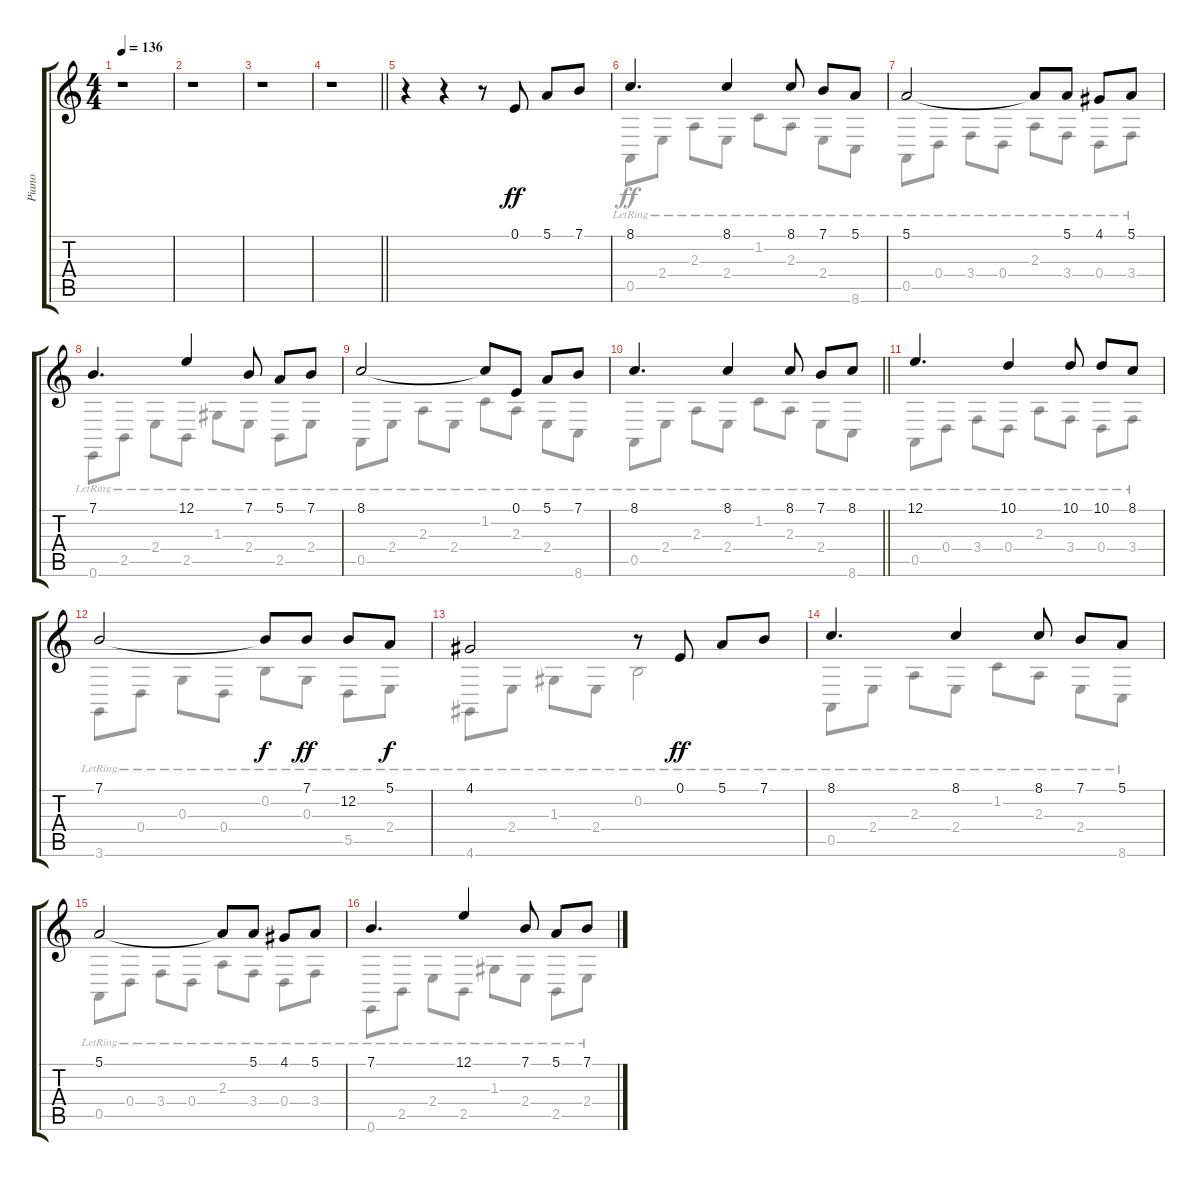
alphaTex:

\track ("Piano" "Piano") {instrument brightacousticpiano}
\staff {score tabs}
\tuning (E4 B3 G3 D3 A2 E2) {hide}
\voice
\ts (4 4)
\tempo 136
\clef g2
\ks c
r.1{dy ff} |
r.1 |
r.1 |
\barLineRight lightlight
r.1 |
r.4 r.4 r.8 0.1.8 5.1.8 7.1.8 |
8.1.4{d} 8.1.4 8.1.8 7.1.8 5.1.8 |
5.1.2 5.1{t}.8 5.1.8 4.1.8 5.1.8 |
7.1.4{d} 12.1.4 7.1.8 5.1.8 7.1.8 |
8.1.2 8.1{t}.8 0.1.8 5.1.8 7.1.8 |
\barLineRight lightlight
8.1.4{d} 8.1.4 8.1.8 7.1.8 8.1.8 |
12.1.4{d} 10.1.4 10.1.8 10.1.8 8.1.8 |
7.1.2 7.1{t}.8{dy f} 7.1.8{dy ff} 12.2.8 5.1.8{dy f} |
4.1.2 r.8 0.1.8{dy ff} 5.1.8 7.1.8 |
8.1.4{d} 8.1.4 8.1.8 7.1.8 5.1.8 |
5.1.2 5.1{t}.8 5.1.8 4.1.8 5.1.8 |
7.1.4{d} 12.1.4 7.1.8 5.1.8 7.1.8
\voice
\clef g2
\ottava regular
\simile none
\ks c
|
|
|
\barLineRight lightlight
|
|
0.5{lr}.8 2.4{lr}.8 2.3{lr}.8 2.4{lr}.8 1.2{lr}.8 2.3{lr}.8 2.4{lr}.8 8.6{lr}.8 |
0.5{lr}.8 0.4{lr}.8 3.4{lr}.8 0.4{lr}.8 2.3{lr}.8 3.4{lr}.8 0.4{lr}.8 3.4{lr}.8 |
0.6{lr}.8 2.5{lr}.8 2.4{lr}.8 2.5{lr}.8 1.3{lr}.8 2.4{lr}.8 2.5{lr}.8 2.4{lr}.8 |
0.5{lr}.8 2.4{lr}.8 2.3{lr}.8 2.4{lr}.8 1.2{lr}.8 2.3{lr}.8 2.4{lr}.8 8.6{lr}.8 |
\barLineRight lightlight
0.5{lr}.8 2.4{lr}.8 2.3{lr}.8 2.4{lr}.8 1.2{lr}.8 2.3{lr}.8 2.4{lr}.8 8.6{lr}.8 |
0.5{lr}.8 0.4{lr}.8 3.4{lr}.8 0.4{lr}.8 2.3{lr}.8 3.4{lr}.8 0.4{lr}.8 3.4{lr}.8 |
3.6{lr}.8 0.4{lr}.8 0.3{lr}.8 0.4{lr}.8 0.2{lr}.8 0.3{lr}.8 5.5{lr}.8 2.4{lr}.8 |
4.6{lr}.8 2.4{lr}.8 1.3{lr}.8 2.4{lr}.8 0.2{lr}.2 |
0.5{lr}.8 2.4{lr}.8 2.3{lr}.8 2.4{lr}.8 1.2{lr}.8 2.3{lr}.8 2.4{lr}.8 8.6{lr}.8 |
0.5{lr}.8 0.4{lr}.8 3.4{lr}.8 0.4{lr}.8 2.3{lr}.8 3.4{lr}.8 0.4{lr}.8 3.4{lr}.8 |
0.6{lr}.8 2.5{lr}.8 2.4{lr}.8 2.5{lr}.8 1.3{lr}.8 2.4{lr}.8 2.5{lr}.8 2.4{lr}.8
